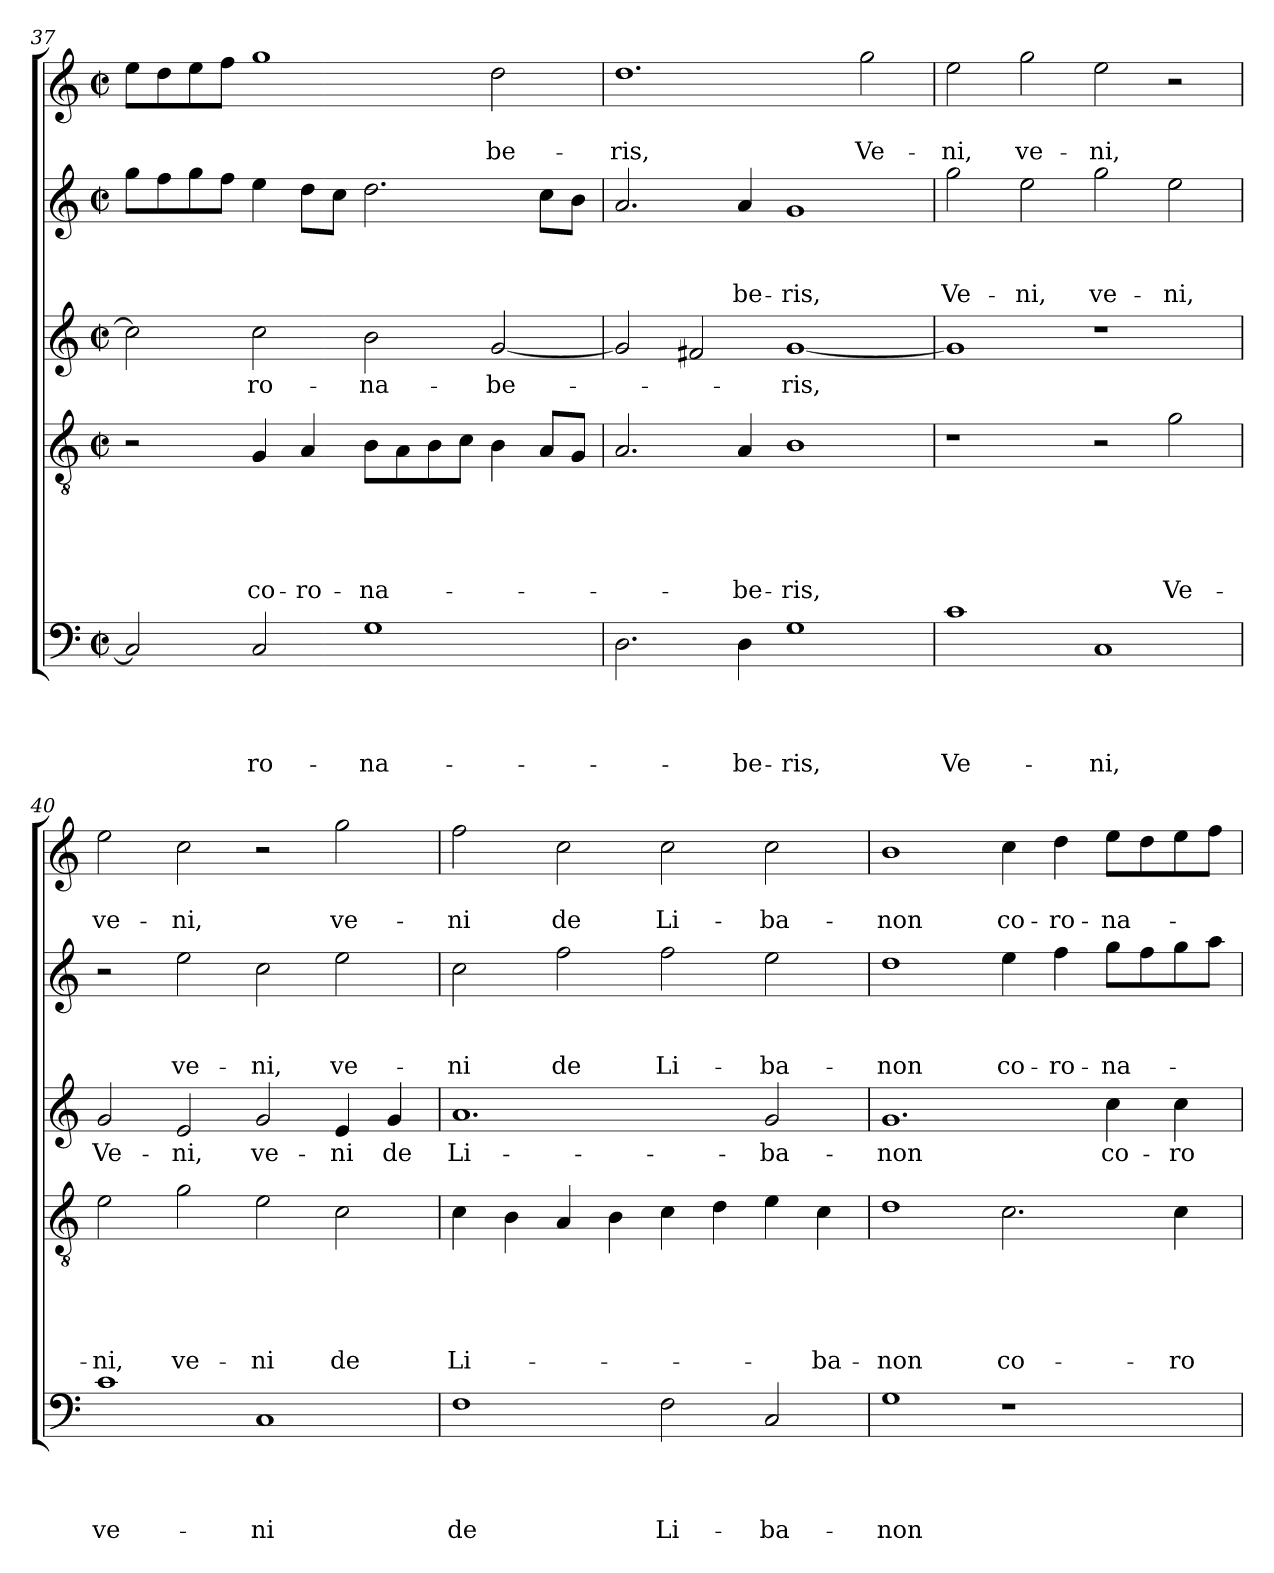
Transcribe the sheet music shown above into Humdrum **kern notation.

**kern	**text	**text	**text	**text	**kern	**text	**text	**text	**text	**text	**kern	**text	**kern	**text	**text	**text	**kern	**text	**text
*part5	*part5	*part5	*part5	*part5	*part4	*part4	*part4	*part4	*part4	*part4	*part3	*part3	*part2	*part2	*part2	*part2	*part1	*part1	*part1
*staff5	*staff5	*staff5	*staff5	*staff5	*staff4	*staff4	*staff4	*staff4	*staff4	*staff4	*staff3	*staff3	*staff2	*staff2	*staff2	*staff2	*staff1	*staff1	*staff1
*clefF4	*	*	*	*	*clefGv2	*	*	*	*	*	*clefG2	*	*clefG2	*	*	*	*clefG2	*	*
*k[]	*	*	*	*	*k[]	*	*	*	*	*	*k[]	*	*k[]	*	*	*	*k[]	*	*
*C:	*	*	*	*	*C:	*	*	*	*	*	*C:	*	*C:	*	*	*	*C:	*	*
*M2/2	*	*	*	*	*M2/2	*	*	*	*	*	*M2/2	*	*M2/2	*	*	*	*M2/2	*	*
*met(c|)	*	*	*	*	*met(c|)	*	*	*	*	*	*met(c|)	*	*met(c|)	*	*	*	*met(c|)	*	*
=37	=37	=37	=37	=37	=37	=37	=37	=37	=37	=37	=37	=37	=37	=37	=37	=37	=37	=37	=37
2C/]	.	.	.	.	2r	.	.	.	.	.	2cc\]	.	8gg\L	.	.	.	8ee\L	.	.
.	.	.	.	.	.	.	.	.	.	.	.	.	8ff\	.	.	.	8dd\	.	.
.	.	.	.	.	.	.	.	.	.	.	.	.	8gg\	.	.	.	8ee\	.	.
.	.	.	.	.	.	.	.	.	.	.	.	.	8ff\J	.	.	.	8ff\J	.	.
!	!	!	!	!LO:LY:b	!	!	!	!	!	!LO:LY:b	!	!LO:LY:b	!	!	!	!	!	!	!
2C/	.	.	.	-ro-	4G/	.	.	.	.	co-	2cc\	-ro-	4ee\	.	.	.	1gg	.	.
!	!	!	!	!	!	!	!	!	!	!LO:LY:b	!	!	!	!	!	!	!	!	!
.	.	.	.	.	4A/	.	.	.	.	-ro-	.	.	8dd\L	.	.	.	.	.	.
.	.	.	.	.	.	.	.	.	.	.	.	.	8cc\J	.	.	.	.	.	.
!	!	!	!	!LO:LY:b	!	!	!	!	!	!LO:LY:b	!	!LO:LY:b	!	!	!	!	!	!	!
1G	.	.	.	-na-	8B\L	.	.	.	.	-na-	2b\	-na-	2.dd\	.	.	.	.	.	.
.	.	.	.	.	8A\	.	.	.	.	.	.	.	.	.	.	.	.	.	.
.	.	.	.	.	8B\	.	.	.	.	.	.	.	.	.	.	.	.	.	.
.	.	.	.	.	8c\J	.	.	.	.	.	.	.	.	.	.	.	.	.	.
!	!	!	!	!	!	!	!	!	!	!	!	!LO:LY:b	!	!	!	!	!	!	!LO:LY:b
.	.	.	.	.	4B\	.	.	.	.	.	[2g/	-be-	.	.	.	.	2dd\	.	-be-
.	.	.	.	.	8A/L	.	.	.	.	.	.	.	8cc\L	.	.	.	.	.	.
.	.	.	.	.	8G/J	.	.	.	.	.	.	.	8b\J	.	.	.	.	.	.
=38	=38	=38	=38	=38	=38	=38	=38	=38	=38	=38	=38	=38	=38	=38	=38	=38	=38	=38	=38
!	!	!	!	!	!	!	!	!	!	!	!	!	!	!	!	!	!	!	!LO:LY:b
2.D\	.	.	.	.	2.A/	.	.	.	.	.	2g/]	.	2.a/	.	.	.	1.dd	.	-ris,
.	.	.	.	.	.	.	.	.	.	.	2f#X/	.	.	.	.	.	.	.	.
!	!	!	!	!LO:LY:b	!	!	!	!	!	!LO:LY:b	!	!	!	!	!	!LO:LY:b	!	!	!
4D\	.	.	.	-be-	4A/	.	.	.	.	-be-	.	.	4a/	.	.	-be-	.	.	.
!	!	!	!	!LO:LY:b	!	!	!	!	!	!LO:LY:b	!	!LO:LY:b	!	!	!	!LO:LY:b	!	!	!
1G	.	.	.	-ris,	1B	.	.	.	.	-ris,	[1g	-ris,	1g	.	.	-ris,	.	.	.
!	!	!	!	!	!	!	!	!	!	!	!	!	!	!	!	!	!	!	!LO:LY:b
.	.	.	.	.	.	.	.	.	.	.	.	.	.	.	.	.	2gg\	.	Ve-
=39	=39	=39	=39	=39	=39	=39	=39	=39	=39	=39	=39	=39	=39	=39	=39	=39	=39	=39	=39
!	!	!	!	!LO:LY:b	!	!	!	!	!	!	!	!	!	!	!	!LO:LY:b	!	!	!LO:LY:b
1c	.	.	.	Ve-	1r	.	.	.	.	.	1g]	.	2gg\	.	.	Ve-	2ee\	.	-ni,
!	!	!	!	!	!	!	!	!	!	!	!	!	!	!	!	!LO:LY:b	!	!	!LO:LY:b
.	.	.	.	.	.	.	.	.	.	.	.	.	2ee\	.	.	-ni,	2gg\	.	ve-
!	!	!	!	!LO:LY:b	!	!	!	!	!	!	!	!	!	!	!	!LO:LY:b	!	!	!LO:LY:b
1C	.	.	.	-ni,	2r	.	.	.	.	.	1r	.	2gg\	.	.	ve-	2ee\	.	-ni,
!	!	!	!	!	!	!	!	!	!	!LO:LY:b	!	!	!	!	!	!LO:LY:b	!	!	!
.	.	.	.	.	2g\	.	.	.	.	Ve-	.	.	2ee\	.	.	-ni,	2r	.	.
=40	=40	=40	=40	=40	=40	=40	=40	=40	=40	=40	=40	=40	=40	=40	=40	=40	=40	=40	=40
!	!	!	!	!LO:LY:b	!	!	!	!	!	!LO:LY:b	!	!LO:LY:b	!	!	!	!	!	!	!LO:LY:b
1c	.	.	.	ve-	2e\	.	.	.	.	-ni,	2g/	Ve-	2r	.	.	.	2ee\	.	ve-
!	!	!	!	!	!	!	!	!	!	!LO:LY:b	!	!LO:LY:b	!	!	!	!LO:LY:b	!	!	!LO:LY:b
.	.	.	.	.	2g\	.	.	.	.	ve-	2e/	-ni,	2ee\	.	.	ve-	2cc\	.	-ni,
!	!	!	!	!LO:LY:b	!	!	!	!	!	!LO:LY:b	!	!LO:LY:b	!	!	!	!LO:LY:b	!	!	!
1C	.	.	.	-ni	2e\	.	.	.	.	-ni	2g/	ve-	2cc\	.	.	-ni,	2r	.	.
!	!	!	!	!	!	!	!	!	!	!LO:LY:b	!	!LO:LY:b	!	!	!	!LO:LY:b	!	!	!LO:LY:b
.	.	.	.	.	2c\	.	.	.	.	de	4e/	-ni	2ee\	.	.	ve-	2gg\	.	ve-
!	!	!	!	!	!	!	!	!	!	!	!	!LO:LY:b	!	!	!	!	!	!	!
.	.	.	.	.	.	.	.	.	.	.	4g/	de	.	.	.	.	.	.	.
!!LO:PB:g=z
=41	=41	=41	=41	=41	=41	=41	=41	=41	=41	=41	=41	=41	=41	=41	=41	=41	=41	=41	=41
!	!	!	!	!LO:LY:b	!	!	!	!	!	!LO:LY:b	!	!LO:LY:b	!	!	!	!LO:LY:b	!	!	!LO:LY:b
1F	.	.	.	de	4c\	.	.	.	.	Li-	1.a	Li-	2cc\	.	.	-ni	2ff\	.	-ni
.	.	.	.	.	4B\	.	.	.	.	.	.	.	.	.	.	.	.	.	.
!	!	!	!	!	!	!	!	!	!	!	!	!	!	!	!	!LO:LY:b	!	!	!LO:LY:b
.	.	.	.	.	4A/	.	.	.	.	.	.	.	2ff\	.	.	de	2cc\	.	de
.	.	.	.	.	4B\	.	.	.	.	.	.	.	.	.	.	.	.	.	.
!	!	!	!	!LO:LY:b	!	!	!	!	!	!	!	!	!	!	!	!LO:LY:b	!	!	!LO:LY:b
2F\	.	.	.	Li-	4c\	.	.	.	.	.	.	.	2ff\	.	.	Li-	2cc\	.	Li-
.	.	.	.	.	4d\	.	.	.	.	.	.	.	.	.	.	.	.	.	.
!	!	!	!	!LO:LY:b	!	!	!	!	!	!	!	!LO:LY:b	!	!	!	!LO:LY:b	!	!	!LO:LY:b
2C/	.	.	.	-ba-	4e\	.	.	.	.	.	2g/	-ba-	2ee\	.	.	-ba-	2cc\	.	-ba-
!	!	!	!	!	!	!	!	!	!	!LO:LY:b	!	!	!	!	!	!	!	!	!
.	.	.	.	.	4c\	.	.	.	.	-ba-	.	.	.	.	.	.	.	.	.
=42	=42	=42	=42	=42	=42	=42	=42	=42	=42	=42	=42	=42	=42	=42	=42	=42	=42	=42	=42
!	!	!	!	!LO:LY:b	!	!	!	!	!	!LO:LY:b	!	!LO:LY:b	!	!	!	!LO:LY:b	!	!	!LO:LY:b
1G	.	.	.	-non	1d	.	.	.	.	-non	1.g	-non	1dd	.	.	-non	1b	.	-non
!	!	!	!	!	!	!	!	!	!	!LO:LY:b	!	!	!	!	!	!LO:LY:b	!	!	!LO:LY:b
1r	.	.	.	.	2.c\	.	.	.	.	co-	.	.	4ee\	.	.	co-	4cc\	.	co-
!	!	!	!	!	!	!	!	!	!	!	!	!	!	!	!	!LO:LY:b	!	!	!LO:LY:b
.	.	.	.	.	.	.	.	.	.	.	.	.	4ff\	.	.	-ro-	4dd\	.	-ro-
!	!	!	!	!	!	!	!	!	!	!	!	!LO:LY:b	!	!	!	!LO:LY:b	!	!	!LO:LY:b
.	.	.	.	.	.	.	.	.	.	.	4cc\	co-	8gg\L	.	.	-na-	8ee\L	.	-na-
.	.	.	.	.	.	.	.	.	.	.	.	.	8ff\	.	.	.	8dd\	.	.
!	!	!	!	!	!	!	!	!	!	!LO:LY:b	!	!LO:LY:b	!	!	!	!	!	!	!
.	.	.	.	.	4c\	.	.	.	.	-ro-	4cc\	-ro-	8gg\	.	.	.	8ee\	.	.
.	.	.	.	.	.	.	.	.	.	.	.	.	8aa\J	.	.	.	8ff\J	.	.
=	=	=	=	=	=	=	=	=	=	=	=	=	=	=	=	=	=	=	=
*-	*-	*-	*-	*-	*-	*-	*-	*-	*-	*-	*-	*-	*-	*-	*-	*-	*-	*-	*-
